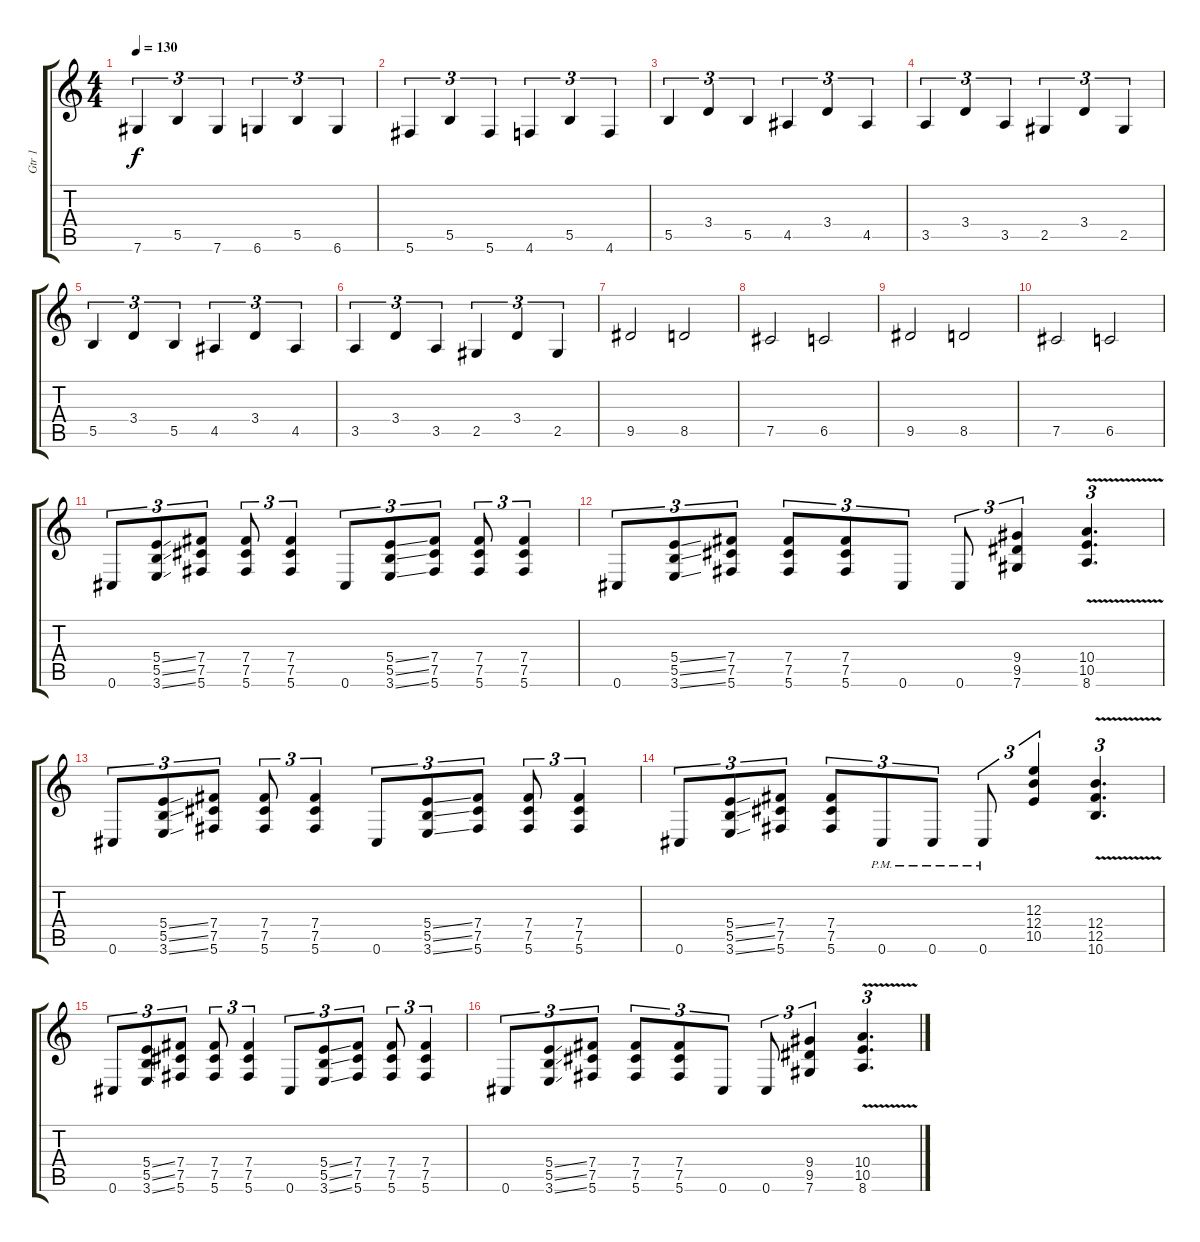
\track ("Gtr 1" "Gtr 1") {instrument overdrivenguitar}
\staff {score tabs}
\tuning (Db4 Ab3 E3 B2 Gb2 Db2) {hide}
\ts (4 4)
\tempo 130
\clef g2
\ks c
7.6.4{tu (3 2) dy f} 5.5.4{tu (3 2)} 7.6.4{tu (3 2)} 6.6.4{tu (3 2)} 5.5.4{tu (3 2)} 6.6.4{tu (3 2)} |
5.6.4{tu (3 2)} 5.5.4{tu (3 2)} 5.6.4{tu (3 2)} 4.6.4{tu (3 2)} 5.5.4{tu (3 2)} 4.6.4{tu (3 2)} |
5.5.4{tu (3 2)} 3.4.4{tu (3 2)} 5.5.4{tu (3 2)} 4.5.4{tu (3 2)} 3.4.4{tu (3 2)} 4.5.4{tu (3 2)} |
3.5.4{tu (3 2)} 3.4.4{tu (3 2)} 3.5.4{tu (3 2)} 2.5.4{tu (3 2)} 3.4.4{tu (3 2)} 2.5.4{tu (3 2)} |
5.5.4{tu (3 2)} 3.4.4{tu (3 2)} 5.5.4{tu (3 2)} 4.5.4{tu (3 2)} 3.4.4{tu (3 2)} 4.5.4{tu (3 2)} |
3.5.4{tu (3 2)} 3.4.4{tu (3 2)} 3.5.4{tu (3 2)} 2.5.4{tu (3 2)} 3.4.4{tu (3 2)} 2.5.4{tu (3 2)} |
9.5.2 8.5.2 |
7.5.2 6.5.2 |
9.5.2 8.5.2 |
7.5.2 6.5.2 |
0.6.8{tu (3 2)} (5.4{ss} 5.5{ss} 3.6{ss}).8{tu (3 2)} (7.4 7.5 5.6).8{tu (3 2)} (7.4 7.5 5.6).8{tu (3 2)} (7.4 7.5 5.6).4{tu (3 2)} 0.6.8{tu (3 2)} (5.4{ss} 5.5{ss} 3.6{ss}).8{tu (3 2)} (7.4 7.5 5.6).8{tu (3 2)} (7.4 7.5 5.6).8{tu (3 2)} (7.4 7.5 5.6).4{tu (3 2)} |
0.6.8{tu (3 2)} (5.4{ss} 5.5{ss} 3.6{ss}).8{tu (3 2)} (7.4 7.5 5.6).8{tu (3 2)} (7.4 7.5 5.6).8{tu (3 2)} (7.4 7.5 5.6).8{tu (3 2)} 0.6.8{tu (3 2)} 0.6.8{tu (3 2)} (9.4 9.5 7.6).4{tu (3 2)} (10.4{v} 10.5{v} 8.6{v}).4{d tu (3 2)} |
0.6.8{tu (3 2)} (5.4{ss} 5.5{ss} 3.6{ss}).8{tu (3 2)} (7.4 7.5 5.6).8{tu (3 2)} (7.4 7.5 5.6).8{tu (3 2)} (7.4 7.5 5.6).4{tu (3 2)} 0.6.8{tu (3 2)} (5.4{ss} 5.5{ss} 3.6{ss}).8{tu (3 2)} (7.4 7.5 5.6).8{tu (3 2)} (7.4 7.5 5.6).8{tu (3 2)} (7.4 7.5 5.6).4{tu (3 2)} |
0.6.8{tu (3 2)} (5.4{ss} 5.5{ss} 3.6{ss}).8{tu (3 2)} (7.4 7.5 5.6).8{tu (3 2)} (7.4 7.5 5.6).8{tu (3 2)} 0.6{pm}.8{tu (3 2)} 0.6{pm}.8{tu (3 2)} 0.6{pm}.8{tu (3 2)} (12.3 12.4 10.5).4{tu (3 2)} (12.4{v} 12.5{v} 10.6{v}).4{d tu (3 2)} |
0.6.8{tu (3 2)} (5.4{ss} 5.5{ss} 3.6{ss}).8{tu (3 2)} (7.4 7.5 5.6).8{tu (3 2)} (7.4 7.5 5.6).8{tu (3 2)} (7.4 7.5 5.6).4{tu (3 2)} 0.6.8{tu (3 2)} (5.4{ss} 5.5{ss} 3.6{ss}).8{tu (3 2)} (7.4 7.5 5.6).8{tu (3 2)} (7.4 7.5 5.6).8{tu (3 2)} (7.4 7.5 5.6).4{tu (3 2)} |
0.6.8{tu (3 2)} (5.4{ss} 5.5{ss} 3.6{ss}).8{tu (3 2)} (7.4 7.5 5.6).8{tu (3 2)} (7.4 7.5 5.6).8{tu (3 2)} (7.4 7.5 5.6).8{tu (3 2)} 0.6.8{tu (3 2)} 0.6.8{tu (3 2)} (9.4 9.5 7.6).4{tu (3 2)} (10.4{v} 10.5{v} 8.6{v}).4{d tu (3 2)}
